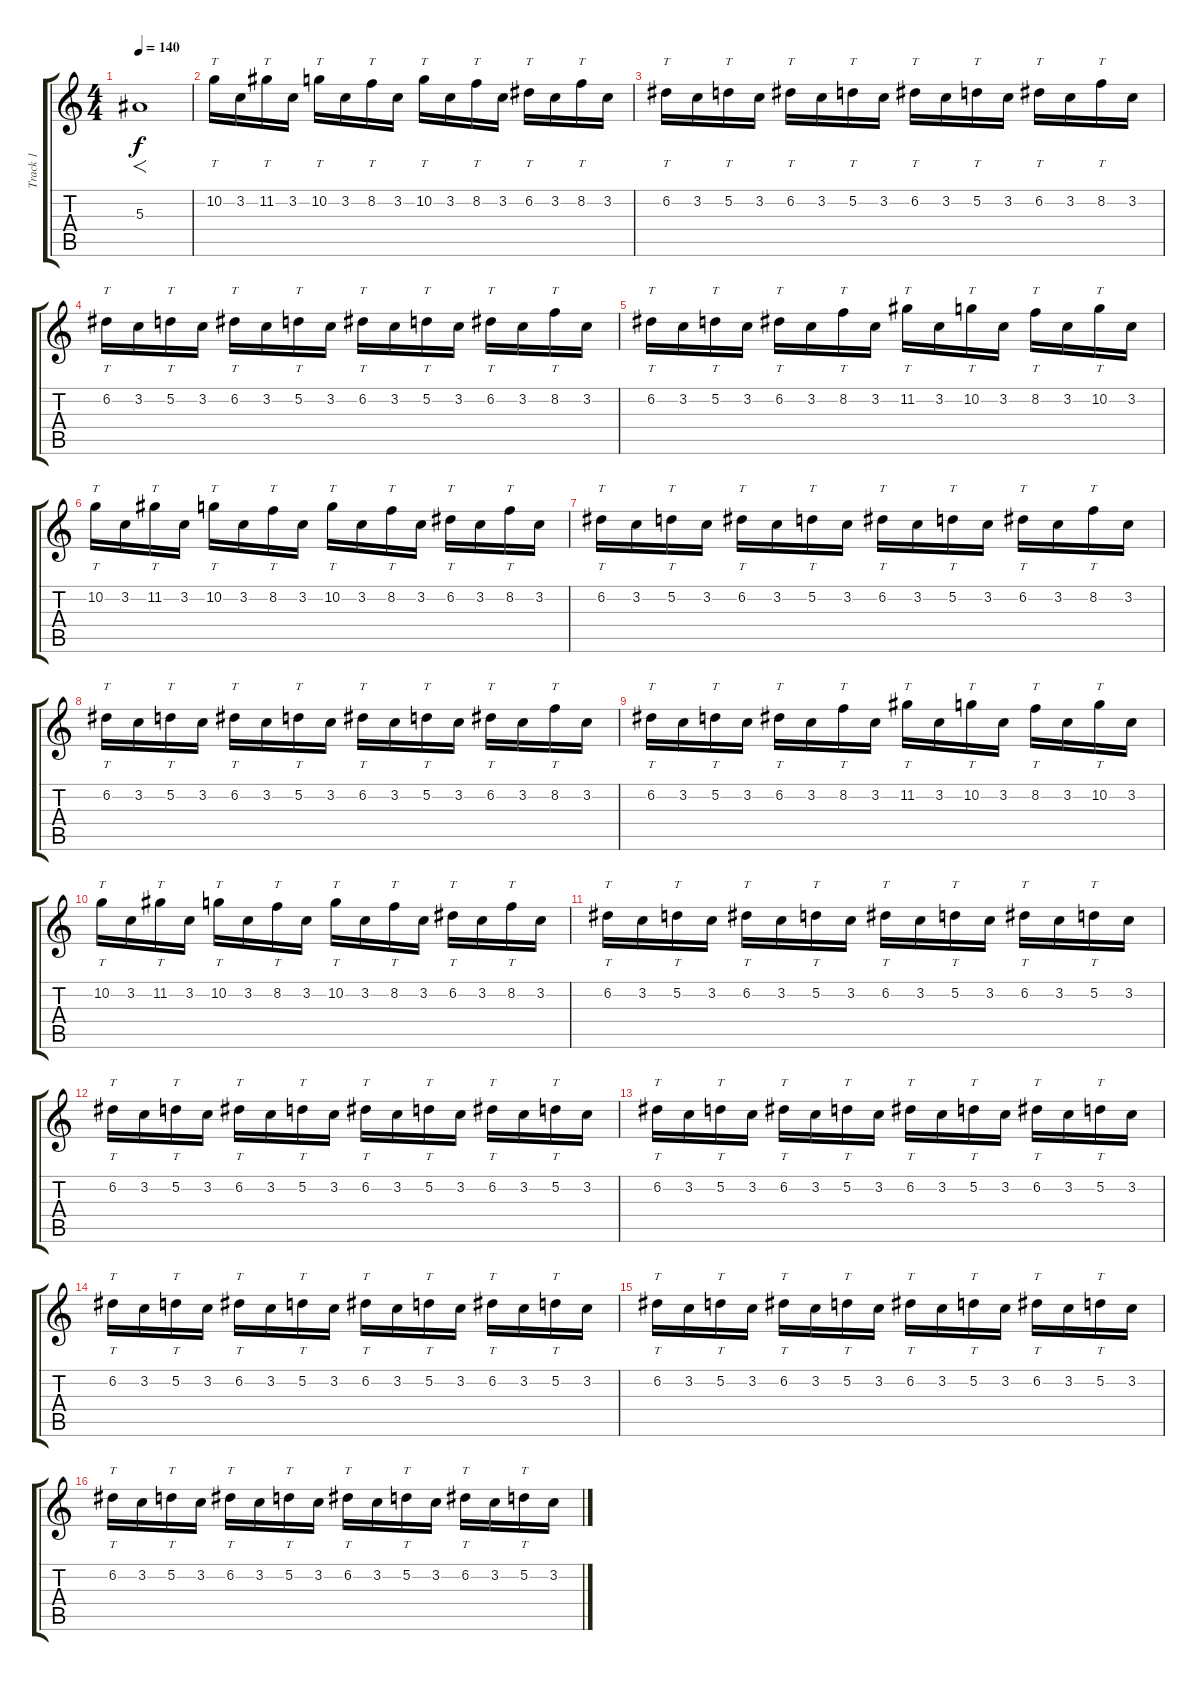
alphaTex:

\track ("Track 1" "Track 1") {instrument overdrivenguitar}
\staff {score tabs}
\tuning (D4 A3 F3 C3 G2 C2) {hide}
\ts (4 4)
\tempo 140
\clef g2
\ks c
5.3.1{f dy f} |
10.2.16{tt} 3.2.16 11.2.16{tt} 3.2.16 10.2.16{tt} 3.2.16 8.2.16{tt} 3.2.16 10.2.16{tt} 3.2.16 8.2.16{tt} 3.2.16 6.2.16{tt} 3.2.16 8.2.16{tt} 3.2.16 |
6.2.16{tt} 3.2.16 5.2.16{tt} 3.2.16 6.2.16{tt} 3.2.16 5.2.16{tt} 3.2.16 6.2.16{tt} 3.2.16 5.2.16{tt} 3.2.16 6.2.16{tt} 3.2.16 8.2.16{tt} 3.2.16 |
6.2.16{tt} 3.2.16 5.2.16{tt} 3.2.16 6.2.16{tt} 3.2.16 5.2.16{tt} 3.2.16 6.2.16{tt} 3.2.16 5.2.16{tt} 3.2.16 6.2.16{tt} 3.2.16 8.2.16{tt} 3.2.16 |
6.2.16{tt} 3.2.16 5.2.16{tt} 3.2.16 6.2.16{tt} 3.2.16 8.2.16{tt} 3.2.16 11.2.16{tt} 3.2.16 10.2.16{tt} 3.2.16 8.2.16{tt} 3.2.16 10.2.16{tt} 3.2.16 |
10.2.16{tt} 3.2.16 11.2.16{tt} 3.2.16 10.2.16{tt} 3.2.16 8.2.16{tt} 3.2.16 10.2.16{tt} 3.2.16 8.2.16{tt} 3.2.16 6.2.16{tt} 3.2.16 8.2.16{tt} 3.2.16 |
6.2.16{tt} 3.2.16 5.2.16{tt} 3.2.16 6.2.16{tt} 3.2.16 5.2.16{tt} 3.2.16 6.2.16{tt} 3.2.16 5.2.16{tt} 3.2.16 6.2.16{tt} 3.2.16 8.2.16{tt} 3.2.16 |
6.2.16{tt} 3.2.16 5.2.16{tt} 3.2.16 6.2.16{tt} 3.2.16 5.2.16{tt} 3.2.16 6.2.16{tt} 3.2.16 5.2.16{tt} 3.2.16 6.2.16{tt} 3.2.16 8.2.16{tt} 3.2.16 |
6.2.16{tt} 3.2.16 5.2.16{tt} 3.2.16 6.2.16{tt} 3.2.16 8.2.16{tt} 3.2.16 11.2.16{tt} 3.2.16 10.2.16{tt} 3.2.16 8.2.16{tt} 3.2.16 10.2.16{tt} 3.2.16 |
10.2.16{tt} 3.2.16 11.2.16{tt} 3.2.16 10.2.16{tt} 3.2.16 8.2.16{tt} 3.2.16 10.2.16{tt} 3.2.16 8.2.16{tt} 3.2.16 6.2.16{tt} 3.2.16 8.2.16{tt} 3.2.16 |
6.2.16{tt} 3.2.16 5.2.16{tt} 3.2.16 6.2.16{tt} 3.2.16 5.2.16{tt} 3.2.16 6.2.16{tt} 3.2.16 5.2.16{tt} 3.2.16 6.2.16{tt} 3.2.16 5.2.16{tt} 3.2.16 |
6.2.16{tt} 3.2.16 5.2.16{tt} 3.2.16 6.2.16{tt} 3.2.16 5.2.16{tt} 3.2.16 6.2.16{tt} 3.2.16 5.2.16{tt} 3.2.16 6.2.16{tt} 3.2.16 5.2.16{tt} 3.2.16 |
6.2.16{tt} 3.2.16 5.2.16{tt} 3.2.16 6.2.16{tt} 3.2.16 5.2.16{tt} 3.2.16 6.2.16{tt} 3.2.16 5.2.16{tt} 3.2.16 6.2.16{tt} 3.2.16 5.2.16{tt} 3.2.16 |
6.2.16{tt} 3.2.16 5.2.16{tt} 3.2.16 6.2.16{tt} 3.2.16 5.2.16{tt} 3.2.16 6.2.16{tt} 3.2.16 5.2.16{tt} 3.2.16 6.2.16{tt} 3.2.16 5.2.16{tt} 3.2.16 |
6.2.16{tt} 3.2.16 5.2.16{tt} 3.2.16 6.2.16{tt} 3.2.16 5.2.16{tt} 3.2.16 6.2.16{tt} 3.2.16 5.2.16{tt} 3.2.16 6.2.16{tt} 3.2.16 5.2.16{tt} 3.2.16 |
6.2.16{tt} 3.2.16 5.2.16{tt} 3.2.16 6.2.16{tt} 3.2.16 5.2.16{tt} 3.2.16 6.2.16{tt} 3.2.16 5.2.16{tt} 3.2.16 6.2.16{tt} 3.2.16 5.2.16{tt} 3.2.16
